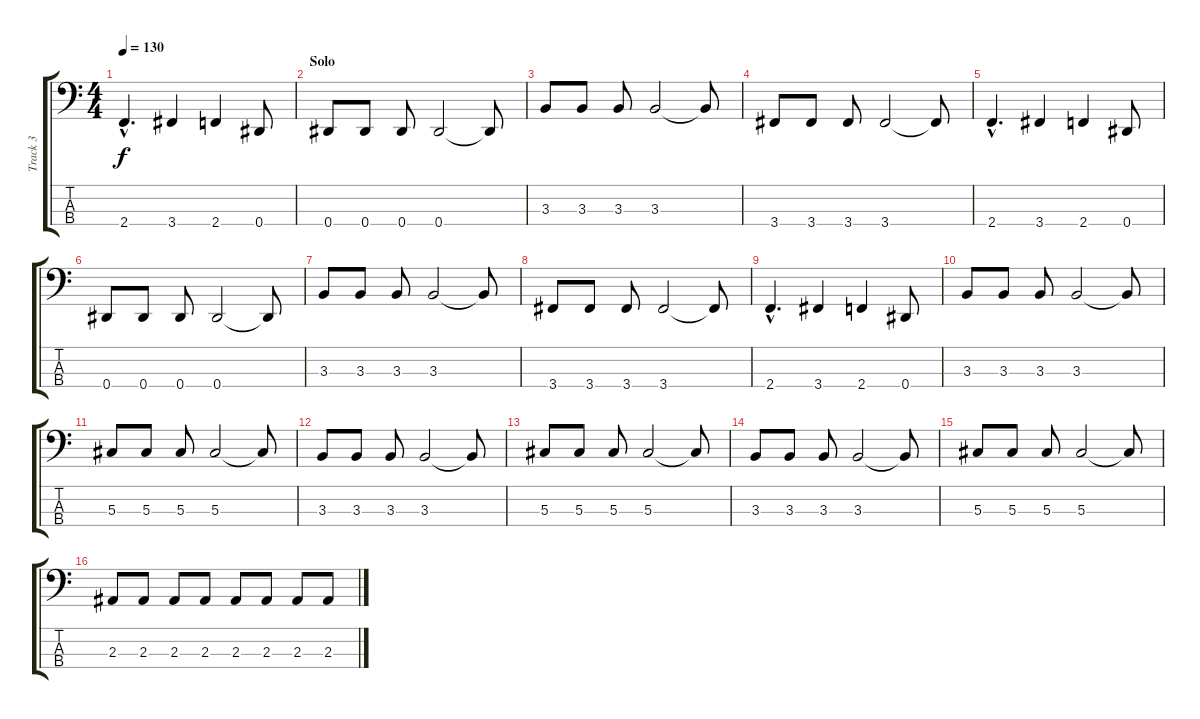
\track ("Track 3" "Track 3") {instrument electricbasspick}
\staff {score tabs}
\tuning (Gb2 Db2 Ab1 Eb1) {hide}
\ts (4 4)
\tempo 130
\clef f4
\ks c
2.4{hac}.4{d dy f} 3.4.4 2.4.4 0.4.8 |
\section ("" "Solo")
0.4.8 0.4.8 0.4.8 0.4.2 0.4{t}.8 |
3.3.8 3.3.8 3.3.8 3.3.2 3.3{t}.8 |
3.4.8 3.4.8 3.4.8 3.4.2 3.4{t}.8 |
2.4{hac}.4{d} 3.4.4 2.4.4 0.4.8 |
0.4.8 0.4.8 0.4.8 0.4.2 0.4{t}.8 |
3.3.8 3.3.8 3.3.8 3.3.2 3.3{t}.8 |
3.4.8 3.4.8 3.4.8 3.4.2 3.4{t}.8 |
2.4{hac}.4{d} 3.4.4 2.4.4 0.4.8 |
3.3.8 3.3.8 3.3.8 3.3.2 3.3{t}.8 |
5.3.8 5.3.8 5.3.8 5.3.2 5.3{t}.8 |
3.3.8 3.3.8 3.3.8 3.3.2 3.3{t}.8 |
5.3.8 5.3.8 5.3.8 5.3.2 5.3{t}.8 |
3.3.8 3.3.8 3.3.8 3.3.2 3.3{t}.8 |
5.3.8 5.3.8 5.3.8 5.3.2 5.3{t}.8 |
2.3.8 2.3.8 2.3.8 2.3.8 2.3.8 2.3.8 2.3.8 2.3.8
